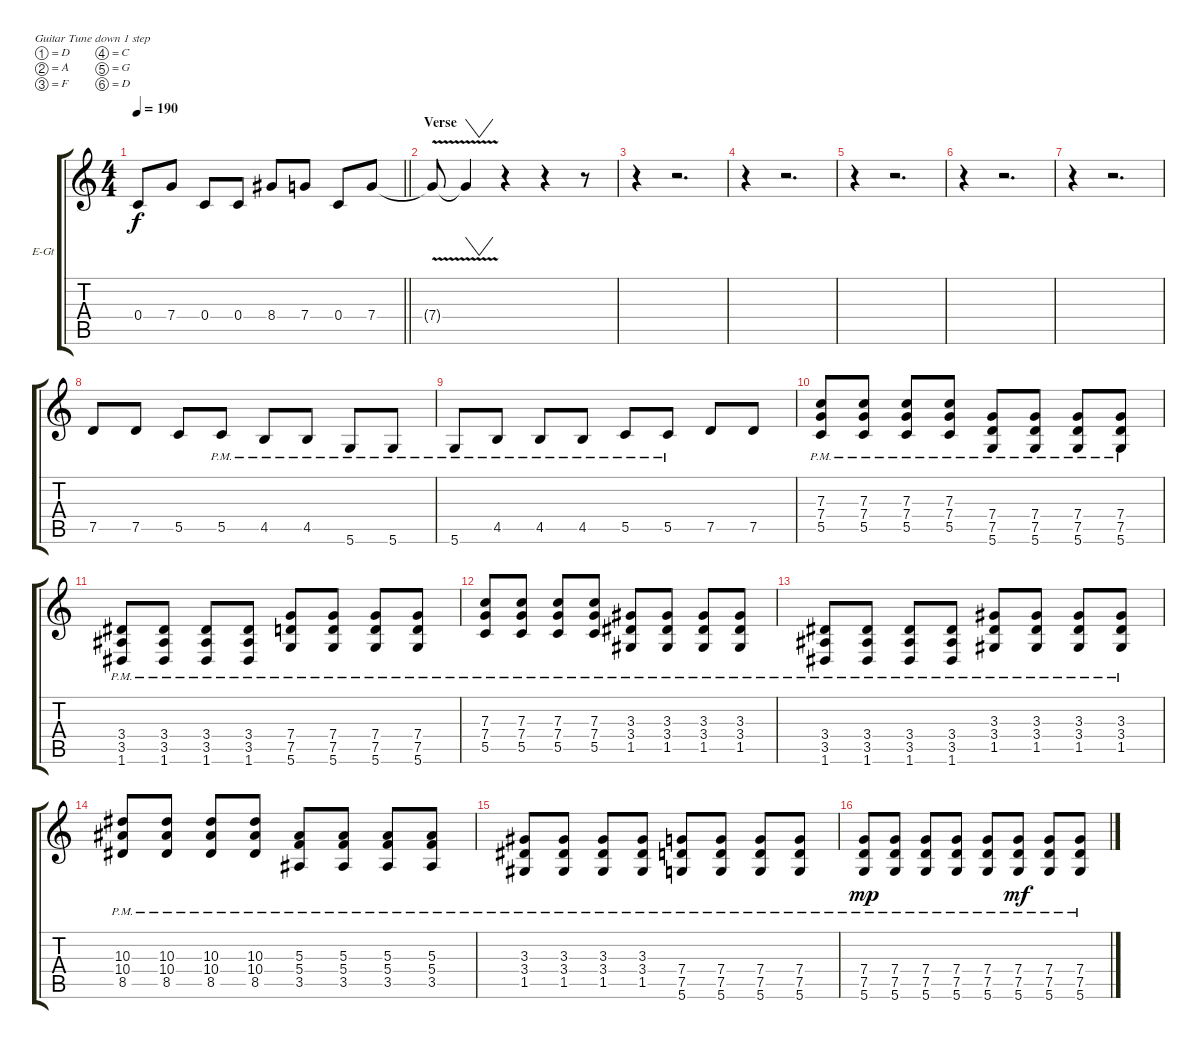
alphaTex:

\bracketExtendMode groupsimilarinstruments
\firstSystemTrackNameOrientation horizontal
\otherSystemsTrackNameOrientation horizontal
\track ("Guitar Solo A" "E-Gt") {instrument overdrivenguitar}
\staff {score tabs}
\tuning (D4 A3 F3 C3 G2 D2)
\ts (4 4)
\tempo 190
\clef g2
\barLineRight lightlight
\ks c
0.4.8{dy f} 7.4.8 0.4.8 0.4.8 8.4.8 7.4.8 0.4.8 7.4.8 |
\section ("" "Verse ")
7.4{v t}.8 7.4{t}.4{vw} r.4 r.4 r.8 |
r.4 r.2{d} |
r.4 r.2{d} |
r.4 r.2{d} |
r.4 r.2{d} |
r.4 r.2{d} |
7.5.8 7.5.8 5.5.8 5.5{pm}.8 4.5{pm}.8 4.5{pm}.8 5.6{pm}.8 5.6{pm}.8 |
5.6{pm}.8 4.5{pm}.8 4.5{pm}.8 4.5{pm}.8 5.5{pm}.8 5.5{pm}.8 7.5.8 7.5.8 |
(7.3{pm} 7.4{pm} 5.5{pm}).8 (7.3{pm} 7.4{pm} 5.5{pm}).8 (7.3{pm} 7.4{pm} 5.5{pm}).8 (7.3{pm} 7.4{pm} 5.5{pm}).8 (7.4{pm} 7.5{pm} 5.6{pm}).8 (7.4{pm} 7.5{pm} 5.6{pm}).8 (7.4{pm} 7.5{pm} 5.6{pm}).8 (7.4{pm} 7.5{pm} 5.6{pm}).8 |
(3.4{pm} 3.5{pm} 1.6{pm}).8 (3.4{pm} 3.5{pm} 1.6{pm}).8 (3.4{pm} 3.5{pm} 1.6{pm}).8 (3.4{pm} 3.5{pm} 1.6{pm}).8 (7.4{pm} 7.5{pm} 5.6{pm}).8 (7.4{pm} 7.5{pm} 5.6{pm}).8 (7.4{pm} 7.5{pm} 5.6{pm}).8 (7.4{pm} 7.5{pm} 5.6{pm}).8 |
(7.3{pm} 7.4{pm} 5.5{pm}).8 (7.3{pm} 7.4{pm} 5.5{pm}).8 (7.3{pm} 7.4{pm} 5.5{pm}).8 (7.3{pm} 7.4{pm} 5.5{pm}).8 (3.3{pm} 3.4{pm} 1.5{pm}).8 (3.3{pm} 3.4{pm} 1.5{pm}).8 (3.3{pm} 3.4{pm} 1.5{pm}).8 (3.3{pm} 3.4{pm} 1.5{pm}).8 |
(3.4{pm} 3.5{pm} 1.6{pm}).8 (3.4{pm} 3.5{pm} 1.6{pm}).8 (3.4{pm} 3.5{pm} 1.6{pm}).8 (3.4{pm} 3.5{pm} 1.6{pm}).8 (3.3{pm} 3.4{pm} 1.5{pm}).8 (3.3{pm} 3.4{pm} 1.5{pm}).8 (3.3{pm} 3.4{pm} 1.5{pm}).8 (3.3{pm} 3.4{pm} 1.5{pm}).8 |
(10.3{pm} 10.4{pm} 8.5{pm}).8 (10.3{pm} 10.4{pm} 8.5{pm}).8 (10.3{pm} 10.4{pm} 8.5{pm}).8 (10.3{pm} 10.4{pm} 8.5{pm}).8 (5.3{pm} 5.4{pm} 3.5{pm}).8 (5.3{pm} 5.4{pm} 3.5{pm}).8 (5.3{pm} 5.4{pm} 3.5{pm}).8 (5.3{pm} 5.4{pm} 3.5{pm}).8 |
(3.3{pm} 3.4{pm} 1.5{pm}).8 (3.3{pm} 3.4{pm} 1.5{pm}).8 (3.3{pm} 3.4{pm} 1.5{pm}).8 (3.3{pm} 3.4{pm} 1.5{pm}).8 (7.4{pm} 7.5{pm} 5.6{pm}).8 (7.4{pm} 7.5{pm} 5.6{pm}).8 (7.4{pm} 7.5{pm} 5.6{pm}).8 (7.4{pm} 7.5{pm} 5.6{pm}).8 |
(7.4{pm} 7.5{pm} 5.6{pm}).8{dy mp} (7.4{pm} 7.5{pm} 5.6{pm}).8 (7.4{pm} 7.5{pm} 5.6{pm}).8 (7.4{pm} 7.5{pm} 5.6{pm}).8 (7.4{pm} 7.5{pm} 5.6{pm}).8 (7.4{pm} 7.5{pm} 5.6{pm}).8{dy mf} (7.4{pm} 7.5{pm} 5.6{pm}).8 (7.4{pm} 7.5{pm} 5.6{pm}).8
